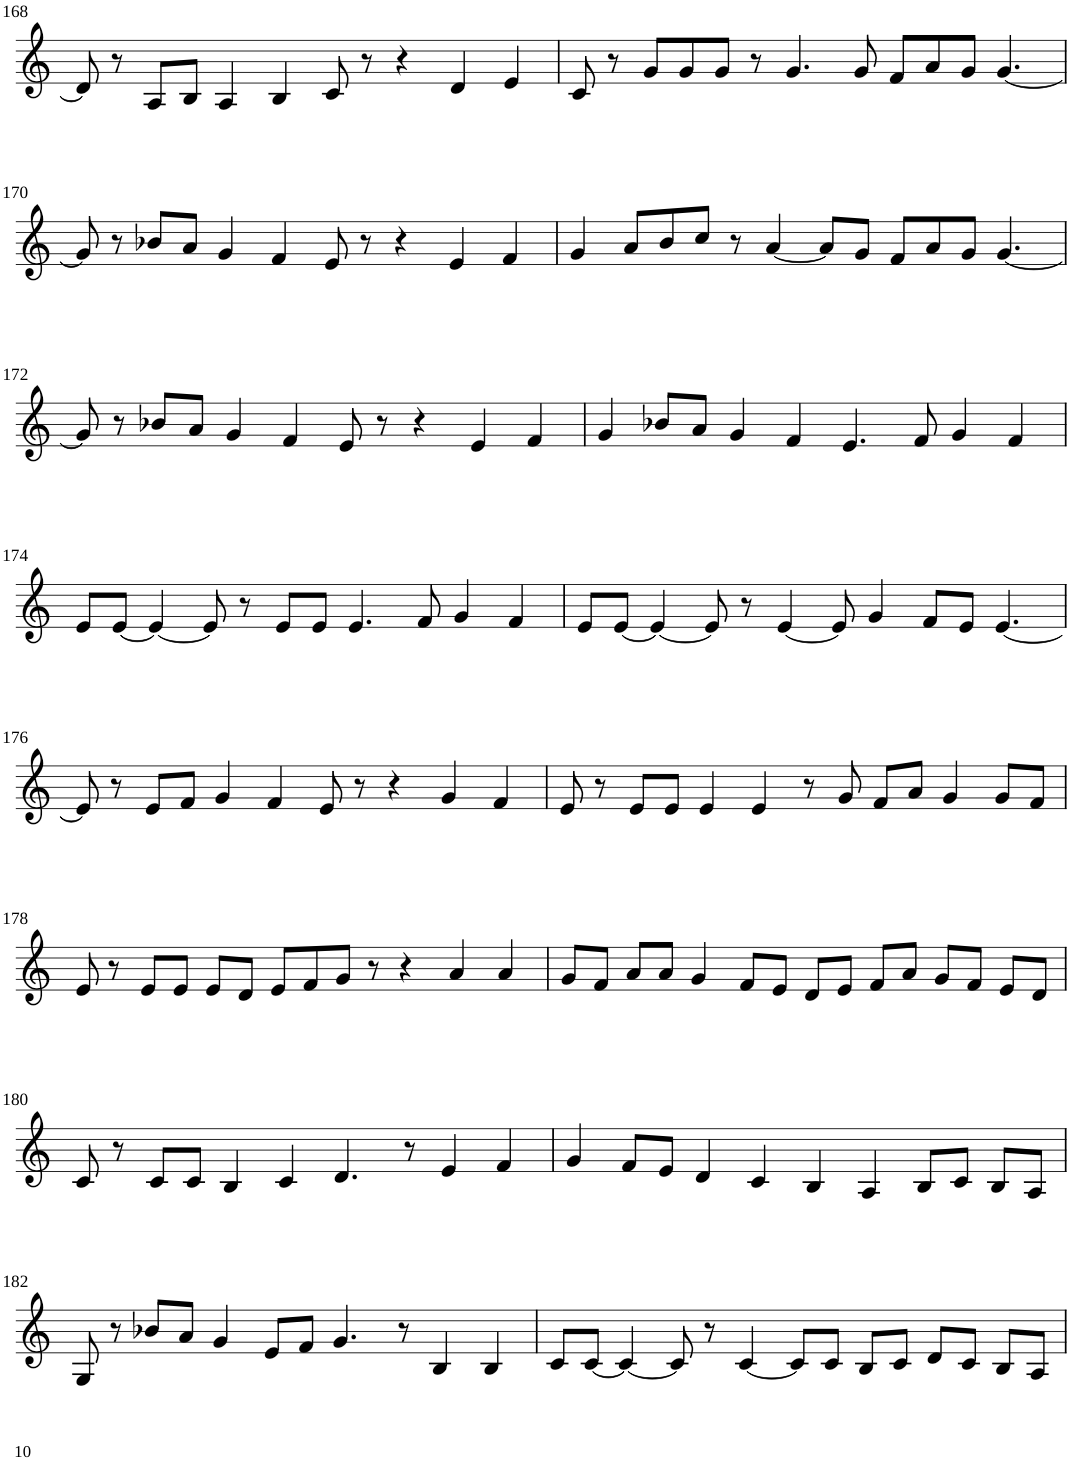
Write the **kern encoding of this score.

**kern
*part1
*staff1
*I"Violin
!!LO:PB:g=z
*clefG2
*k[]
*M8/4
=168
8d/]
8r
8A/L
8B/J
4A/
4B/
8c/
8r
4r
4d/
4e/
=169
8c/
8r
8g/L
8g/
8g/J
8r
4.g/
8g/
8f/L
8a/
8g/J
[4.g/
!!LO:LB:g=z
=170
8g/]
8r
8b-X/L
8a/J
4g/
4f/
8e/
8r
4r
4e/
4f/
=171
4g/
8a/L
8b/
8cc/J
8r
[4a/
8a/L]
8g/J
8f/L
8a/
8g/J
[4.g/
!!LO:LB:g=z
=172
8g/]
8r
8b-X/L
8a/J
4g/
4f/
8e/
8r
4r
4e/
4f/
=173
4g/
8b-X/L
8a/J
4g/
4f/
4.e/
8f/
4g/
4f/
!!LO:LB:g=z
=174
8e/L
[8e/J
4e/_
8e/]
8r
8e/L
8e/J
4.e/
8f/
4g/
4f/
=175
8e/L
[8e/J
4e/_
8e/]
8r
[4e/
8e/]
4g/
8f/L
8e/J
[4.e/
!!LO:LB:g=z
=176
8e/]
8r
8e/L
8f/J
4g/
4f/
8e/
8r
4r
4g/
4f/
=177
8e/
8r
8e/L
8e/J
4e/
4e/
8r
8g/
8f/L
8a/J
4g/
8g/L
8f/J
!!LO:LB:g=z
=178
8e/
8r
8e/L
8e/J
8e/L
8d/J
8e/L
8f/
8g/J
8r
4r
4a/
4a/
=179
8g/L
8f/J
8a/L
8a/J
4g/
8f/L
8e/J
8d/L
8e/J
8f/L
8a/J
8g/L
8f/J
8e/L
8d/J
!!LO:LB:g=z
=180
8c/
8r
8c/L
8c/J
4B/
4c/
4.d/
8r
4e/
4f/
=181
4g/
8f/L
8e/J
4d/
4c/
4B/
4A/
8B/L
8c/J
8B/L
8A/J
!!LO:LB:g=z
=182
8G/
8r
8b-X/L
8a/J
4g/
8e/L
8f/J
4.g/
8r
4B/
4B/
=183
8c/L
[8c/J
4c/_
8c/]
8r
[4c/
8c/L]
8c/J
8B/L
8c/J
8d/L
8c/J
8B/L
8A/J
=
*-
